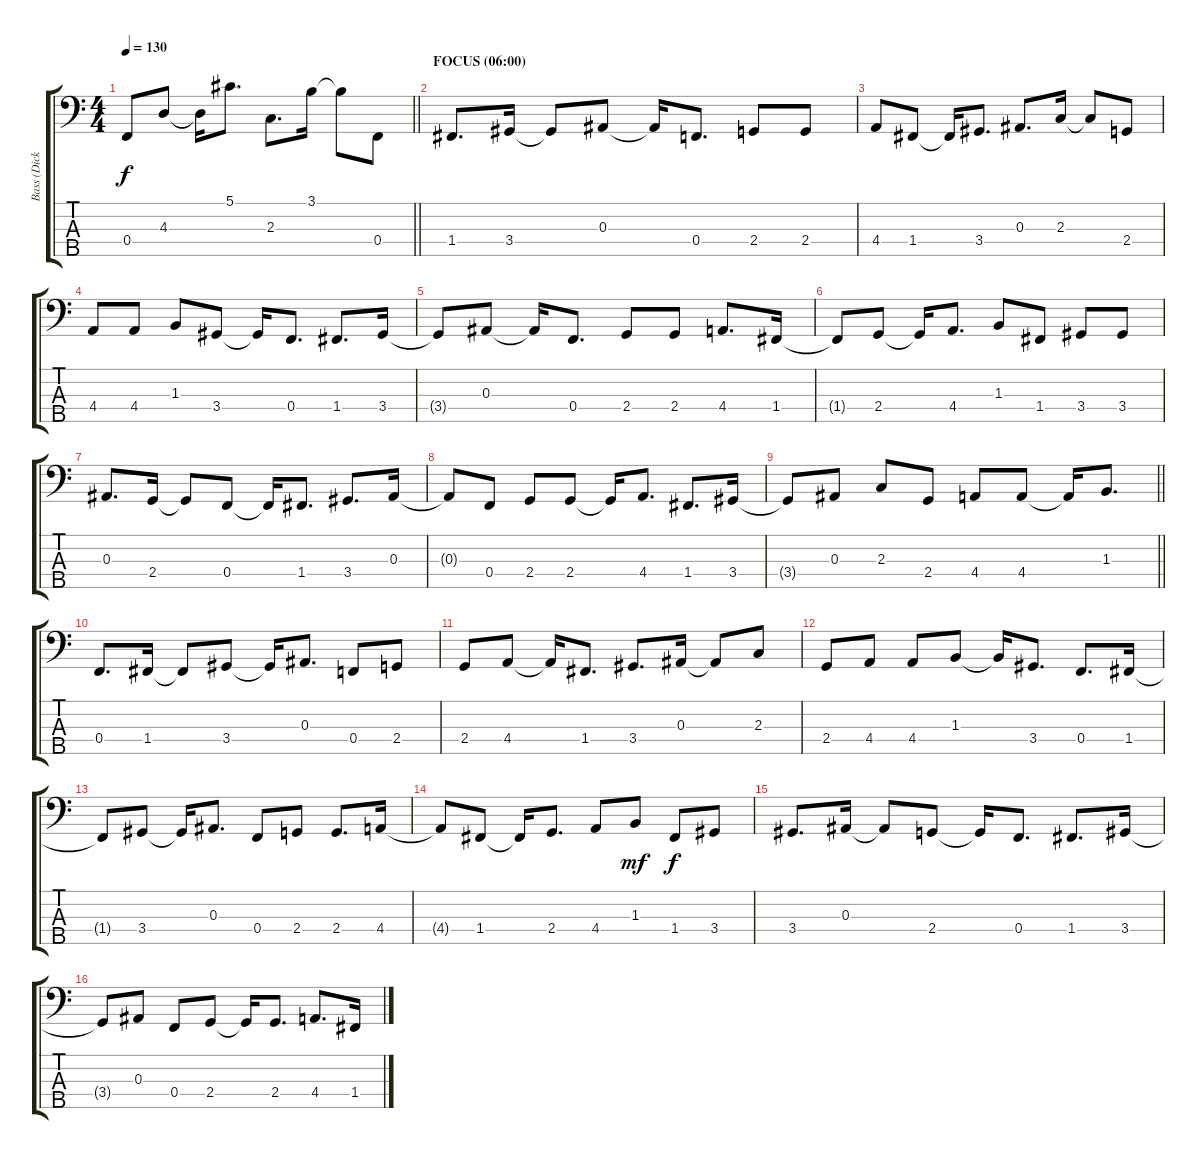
\track ("Bass (Dick Lovgren)" "Bass (Dick") {instrument slapbass1}
\staff {score tabs}
\tuning (Ab2 Eb2 Bb1 F1 C1) {hide}
\ts (4 4)
\tempo 130
\clef f4
\barLineRight lightlight
\ks c
0.4.8{dy f} 4.3.8 4.3{t}.16 5.1.8{d} 2.3.8{d} 3.1.16 3.1{t}.8 0.4.8 |
\section ("" "FOCUS (06:00)")
1.4.8{d} 3.4.16 3.4{t}.8 0.3.8 0.3{t}.16 0.4.8{d} 2.4.8 2.4.8 |
4.4.8 1.4.8 1.4{t}.16 3.4.8{d} 0.3.8{d} 2.3.16 2.3{t}.8 2.4.8 |
4.4.8 4.4.8 1.3.8 3.4.8 3.4{t}.16 0.4.8{d} 1.4.8{d} 3.4.16 |
3.4{t}.8 0.3.8 0.3{t}.16 0.4.8{d} 2.4.8 2.4.8 4.4.8{d} 1.4.16 |
1.4{t}.8 2.4.8 2.4{t}.16 4.4.8{d} 1.3.8 1.4.8 3.4.8 3.4.8 |
0.3.8{d} 2.4.16 2.4{t}.8 0.4.8 0.4{t}.16 1.4.8{d} 3.4.8{d} 0.3.16 |
0.3{t}.8 0.4.8 2.4.8 2.4.8 2.4{t}.16 4.4.8{d} 1.4.8{d} 3.4.16 |
\barLineRight lightlight
3.4{t}.8 0.3.8 2.3.8 2.4.8 4.4.8 4.4.8 4.4{t}.16 1.3.8{d} |
0.4.8{d} 1.4.16 1.4{t}.8 3.4.8 3.4{t}.16 0.3.8{d} 0.4.8 2.4.8 |
2.4.8 4.4.8 4.4{t}.16 1.4.8{d} 3.4.8{d} 0.3.16 0.3{t}.8 2.3.8 |
2.4.8 4.4.8 4.4.8 1.3.8 1.3{t}.16 3.4.8{d} 0.4.8{d} 1.4.16 |
1.4{t}.8 3.4.8 3.4{t}.16 0.3.8{d} 0.4.8 2.4.8 2.4.8{d} 4.4.16 |
4.4{t}.8 1.4.8 1.4{t}.16 2.4.8{d} 4.4.8 1.3.8{dy mf} 1.4.8{dy f} 3.4.8 |
3.4.8{d} 0.3.16 0.3{t}.8 2.4.8 2.4{t}.16 0.4.8{d} 1.4.8{d} 3.4.16 |
3.4{t}.8 0.3.8 0.4.8 2.4.8 2.4{t}.16 2.4.8{d} 4.4.8{d} 1.4.16
